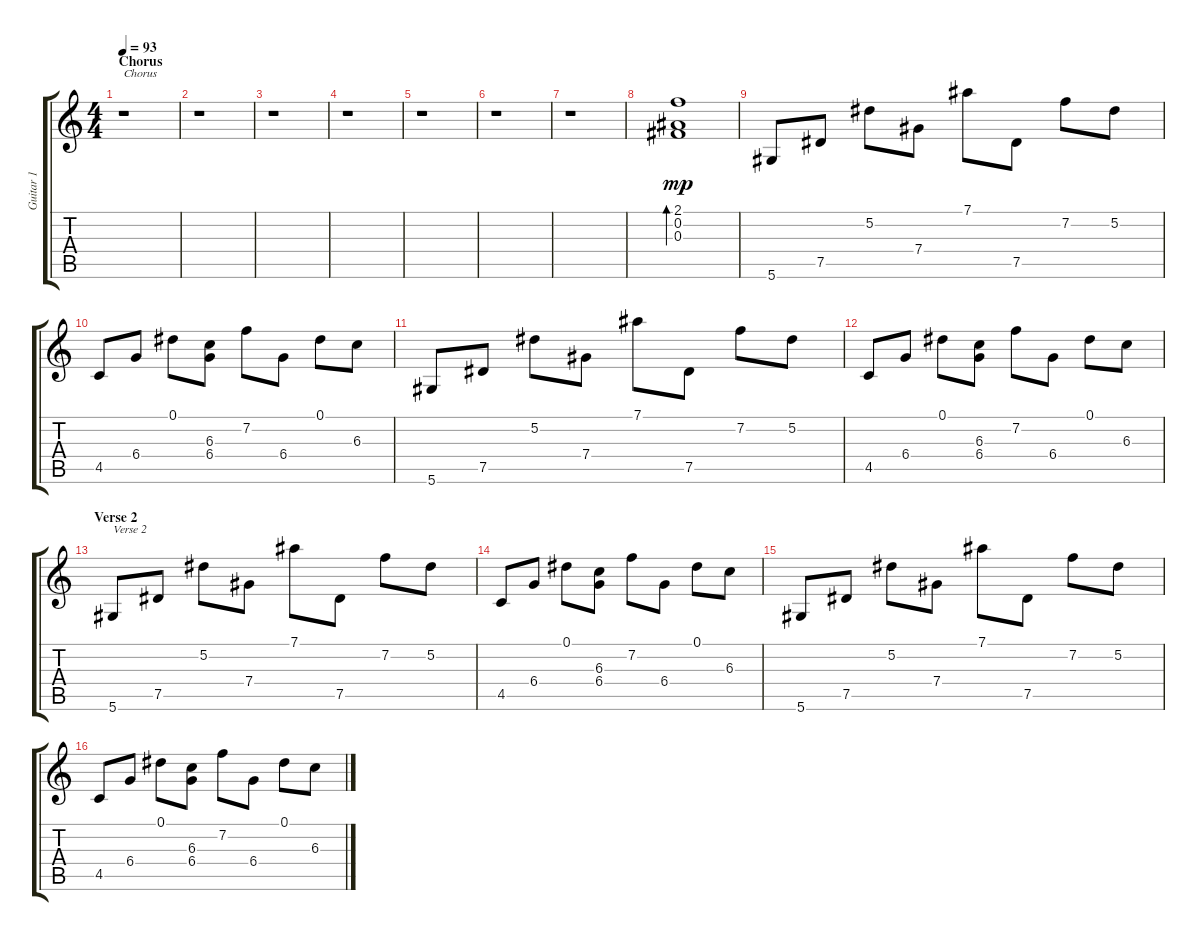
\track ("Guitar 1" "Guitar 1") {instrument electricguitarclean}
\staff {score tabs}
\tuning (Eb4 Bb3 Gb3 Db3 Ab2 Eb2) {hide}
\ts (4 4)
\section ("" "Chorus")
\tempo 93
\clef g2
\ks c
r.1{txt "Chorus" dy mp} |
r.1 |
r.1 |
r.1 |
r.1 |
r.1 |
r.1 |
(2.1 0.2 0.3).1{bd 240} |
5.6.8 7.5.8 5.2.8 7.4.8 7.1.8 7.5.8 7.2.8 5.2.8 |
4.5.8 6.4.8 0.1.8 (6.3 6.4).8 7.2.8 6.4.8 0.1.8 6.3.8 |
5.6.8 7.5.8 5.2.8 7.4.8 7.1.8 7.5.8 7.2.8 5.2.8 |
4.5.8 6.4.8 0.1.8 (6.3 6.4).8 7.2.8 6.4.8 0.1.8 6.3.8 |
\section ("" "Verse 2")
5.6.8{txt "Verse 2"} 7.5.8 5.2.8 7.4.8 7.1.8 7.5.8 7.2.8 5.2.8 |
4.5.8 6.4.8 0.1.8 (6.3 6.4).8 7.2.8 6.4.8 0.1.8 6.3.8 |
5.6.8 7.5.8 5.2.8 7.4.8 7.1.8 7.5.8 7.2.8 5.2.8 |
4.5.8 6.4.8 0.1.8 (6.3 6.4).8 7.2.8 6.4.8 0.1.8 6.3.8
